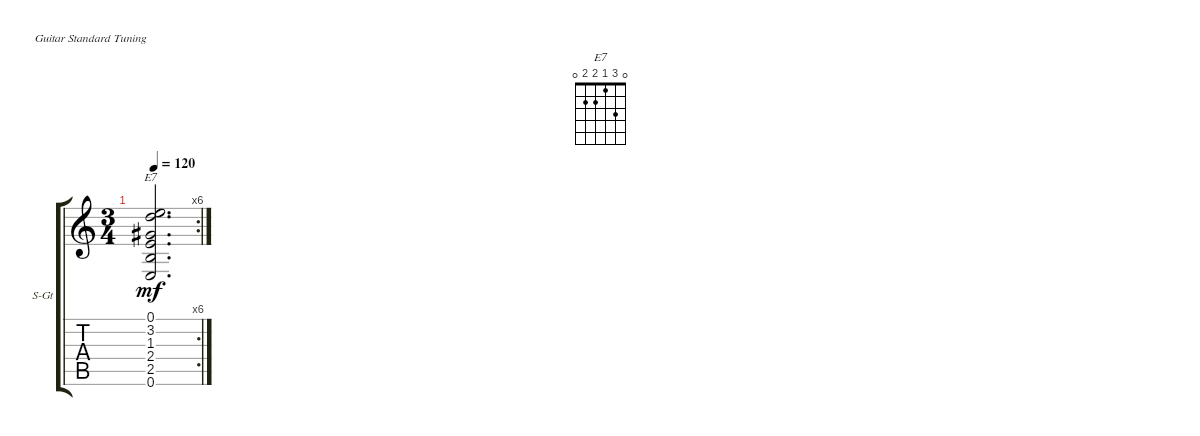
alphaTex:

\defaultSystemsLayout 4
\bracketExtendMode groupsimilarinstruments
\firstSystemTrackNameOrientation horizontal
\otherSystemsTrackNameOrientation horizontal
\track ("Steel Guitar" "S-Gt") {instrument acousticguitarsteel}
\staff {score tabs}
\tuning (E4 B3 G3 D3 A2 E2)
\chord ("E7" 0 3 1 2 2 0)
\rc 6
\ts (3 4)
\tempo 120
\clef g2
\ks c
(0.6 2.5 2.4 1.3 3.2 0.1).2{d ch "E7" dy mf}
